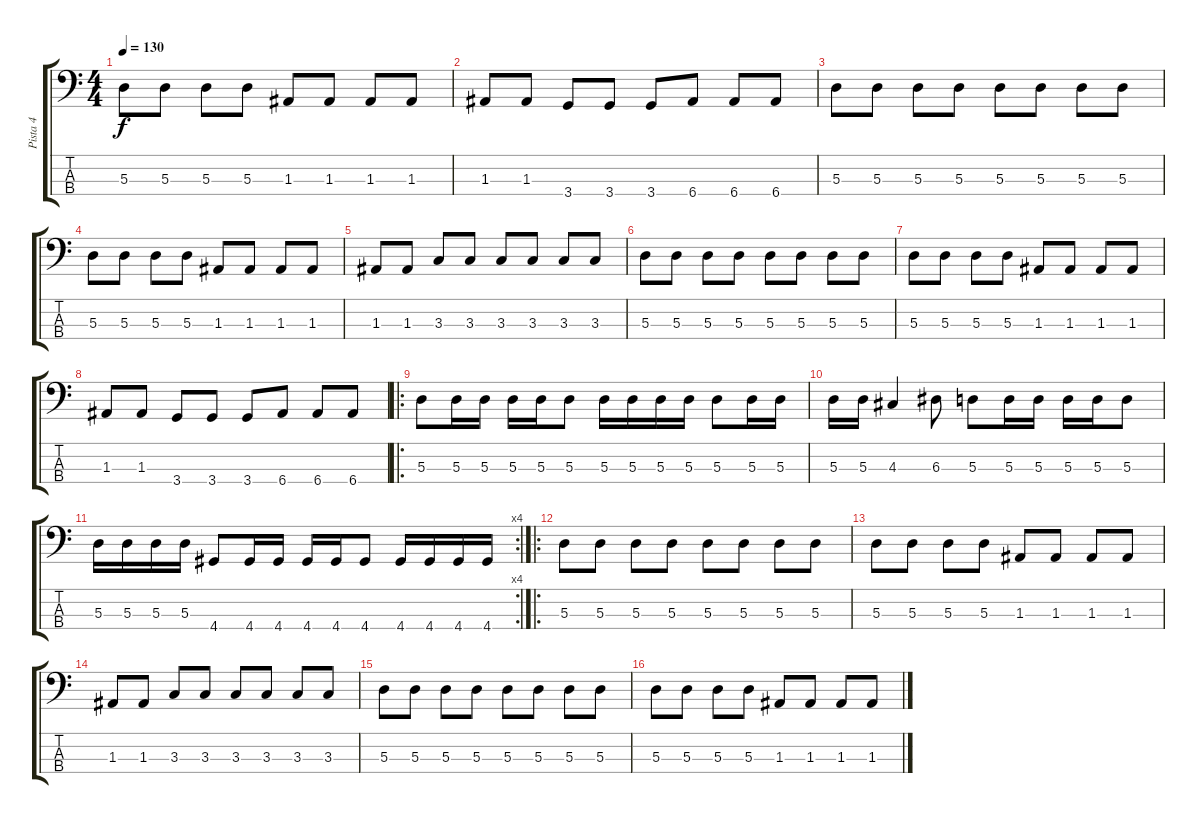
\track ("Pista 4" "Pista 4") {instrument electricbassfinger}
\staff {score tabs}
\tuning (G2 D2 A1 E1) {hide}
\ts (4 4)
\tempo 130
\clef f4
\ks c
5.3.8{dy f} 5.3.8 5.3.8 5.3.8 1.3.8 1.3.8 1.3.8 1.3.8 |
1.3.8 1.3.8 3.4.8 3.4.8 3.4.8 6.4.8 6.4.8 6.4.8 |
5.3.8 5.3.8 5.3.8 5.3.8 5.3.8 5.3.8 5.3.8 5.3.8 |
5.3.8 5.3.8 5.3.8 5.3.8 1.3.8 1.3.8 1.3.8 1.3.8 |
1.3.8 1.3.8 3.3.8 3.3.8 3.3.8 3.3.8 3.3.8 3.3.8 |
5.3.8 5.3.8 5.3.8 5.3.8 5.3.8 5.3.8 5.3.8 5.3.8 |
5.3.8 5.3.8 5.3.8 5.3.8 1.3.8 1.3.8 1.3.8 1.3.8 |
1.3.8 1.3.8 3.4.8 3.4.8 3.4.8 6.4.8 6.4.8 6.4.8 |
\ro
5.3.8 5.3.16 5.3.16 5.3.16 5.3.16 5.3.8 5.3.16 5.3.16 5.3.16 5.3.16 5.3.8 5.3.16 5.3.16 |
5.3.16 5.3.16 4.3.4 6.3.8 5.3.8 5.3.16 5.3.16 5.3.16 5.3.16 5.3.8 |
\rc 4
5.3.16 5.3.16 5.3.16 5.3.16 4.4.8 4.4.16 4.4.16 4.4.16 4.4.16 4.4.8 4.4.16 4.4.16 4.4.16 4.4.16 |
\ro
5.3.8 5.3.8 5.3.8 5.3.8 5.3.8 5.3.8 5.3.8 5.3.8 |
5.3.8 5.3.8 5.3.8 5.3.8 1.3.8 1.3.8 1.3.8 1.3.8 |
1.3.8 1.3.8 3.3.8 3.3.8 3.3.8 3.3.8 3.3.8 3.3.8 |
5.3.8 5.3.8 5.3.8 5.3.8 5.3.8 5.3.8 5.3.8 5.3.8 |
5.3.8 5.3.8 5.3.8 5.3.8 1.3.8 1.3.8 1.3.8 1.3.8
